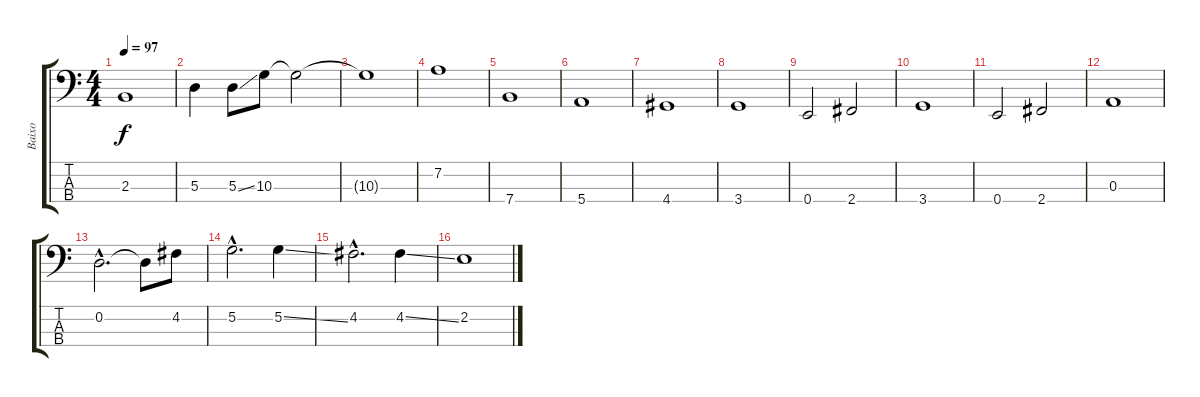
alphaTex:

\track ("Baixo" "Baixo") {instrument electricbassfinger}
\staff {score tabs}
\tuning (G2 D2 A1 E1) {hide}
\ts (4 4)
\tempo 97
\clef f4
\ks c
2.3.1{dy f} |
5.3.4 5.3{ss}.8 10.3.8 10.3{t}.2 |
10.3{t}.1 |
7.2.1 |
7.4.1 |
5.4.1 |
4.4.1 |
3.4.1 |
0.4.2 2.4.2 |
3.4.1 |
0.4.2 2.4.2 |
0.3.1 |
0.2{hac}.2{d} 0.2{t}.8 4.2.8 |
5.2{hac}.2{d} 5.2{ss}.4 |
4.2{hac}.2{d} 4.2{ss}.4 |
2.2.1
